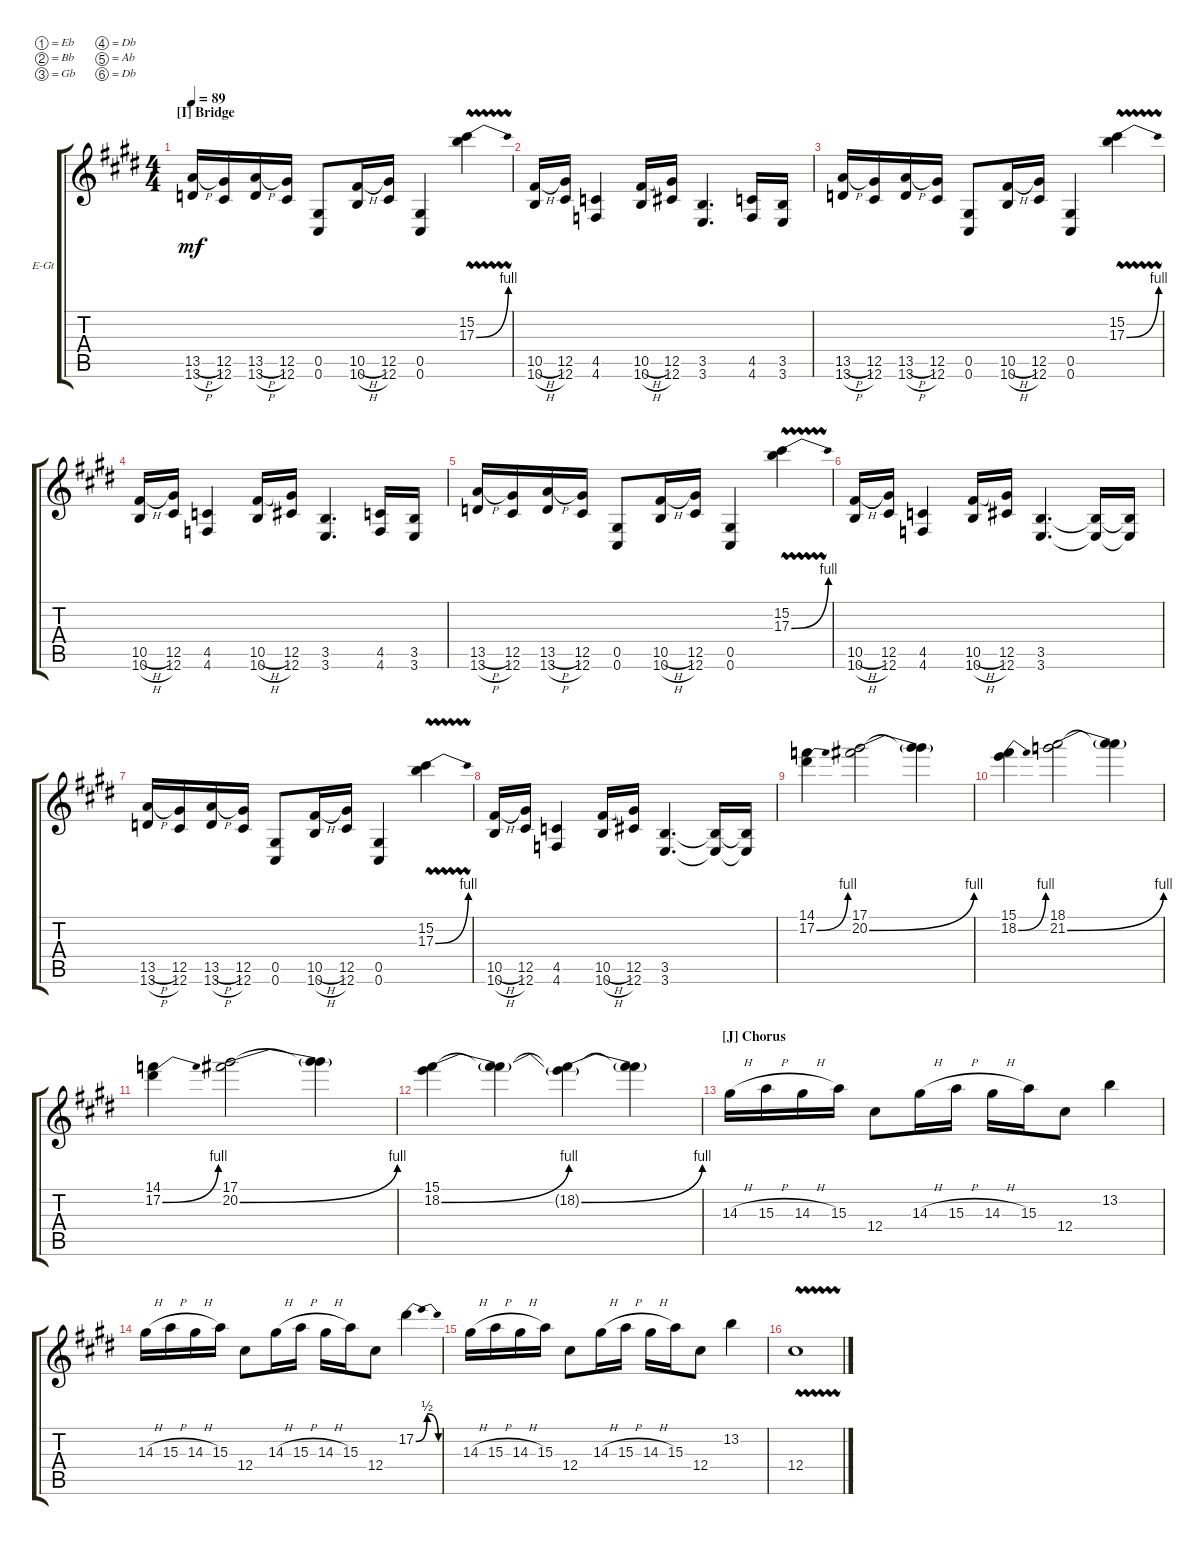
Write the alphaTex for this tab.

\defaultSystemsLayout 4
\bracketExtendMode groupsimilarinstruments
\firstSystemTrackNameOrientation horizontal
\otherSystemsTrackNameOrientation horizontal
\track ("Tremonti" "E-Gt") {instrument overdrivenguitar}
\staff {score tabs}
\tuning (Eb4 Bb3 Gb3 Db3 Ab2 Db2)
\ts (4 4)
\section ("I" "Bridge")
\tempo 89
\clef g2
\ks c#minor
(13.6{h} 13.5{h}).16{dy mf} (12.6 12.5).16 (13.6{h} 13.5{h}).16 (12.6 12.5).16 (0.5 0.6).8 (10.6{h} 10.5{h}).16 (12.6 12.5).16 (0.5 0.6).4 (17.3{be (bend 0 0 15 4) vw} 15.2).4 |
(10.6{h} 10.5{h}).16 (12.6 12.5).16 (4.5 4.6).4 (10.6{h} 10.5{h}).16 (12.5 12.6).16 (3.6 3.5).4{d} (4.5 4.6).16 (3.6 3.5).16 |
(13.6{h} 13.5{h}).16 (12.6 12.5).16 (13.6{h} 13.5{h}).16 (12.6 12.5).16 (0.5 0.6).8 (10.6{h} 10.5{h}).16 (12.6 12.5).16 (0.5 0.6).4 (17.3{be (bend 0 0 15 4) vw} 15.2).4 |
(10.6{h} 10.5{h}).16 (12.6 12.5).16 (4.5 4.6).4 (10.6{h} 10.5{h}).16 (12.5 12.6).16 (3.6 3.5).4{d} (4.5 4.6).16 (3.6 3.5).16 |
(13.6{h} 13.5{h}).16 (12.6 12.5).16 (13.6{h} 13.5{h}).16 (12.6 12.5).16 (0.5 0.6).8 (10.6{h} 10.5{h}).16 (12.6 12.5).16 (0.5 0.6).4 (17.3{be (bend 0 0 15 4) vw} 15.2).4 |
(10.6{h} 10.5{h}).16 (12.6 12.5).16 (4.5 4.6).4 (10.6{h} 10.5{h}).16 (12.5 12.6).16 (3.6 3.5).4{d} (3.5{t} 3.6{t}).16 (3.6{t} 3.5{t}).16 |
(13.6{h} 13.5{h}).16 (12.6 12.5).16 (13.6{h} 13.5{h}).16 (12.6 12.5).16 (0.5 0.6).8 (10.6{h} 10.5{h}).16 (12.6 12.5).16 (0.5 0.6).4 (17.3{be (bend 0 0 15 4) vw} 15.2).4 |
(10.6{h} 10.5{h}).16 (12.6 12.5).16 (4.5 4.6).4 (10.6{h} 10.5{h}).16 (12.5 12.6).16 (3.6 3.5).4{d} (3.5{t} 3.6{t}).16 (3.5{t} 3.6{t}).16 |
(14.1 17.2{be (bend 0 0 15 4)}).4 (17.1 20.2{be (bend 0 0 4.2 4)}).2 (17.1{t} 20.2{t}).4 |
(15.1 18.2{be (bend 0 0 15 4)}).4 (18.1 21.2{be (bend 0 0 4.2 4)}).2 (18.1{t} 21.2{t}).4 |
(14.1 17.2{be (bend 0 0 15 4)}).4 (17.1 20.2{be (bend 0 0 4.2 4)}).2 (17.1{t} 20.2{t}).4 |
(15.1 18.2{be (bend 0 0 0.6 4)}).4 (15.1{t} 18.2{t}).4 (15.1{t} 18.2{be (bend 0 0 15 4) t}).4 (15.1{t} 18.2{t}).4 |
\section ("J" "Chorus")
14.3{h}.16 15.3{h}.16 14.3{h}.16 15.3.16 12.4.8 14.3{h}.16 15.3{h}.16 14.3{h}.16 15.3.16 12.4.8 13.2.4 |
14.3{h}.16 15.3{h}.16 14.3{h}.16 15.3.16 12.4.8 14.3{h}.16 15.3{h}.16 14.3{h}.16 15.3.16 12.4.8 17.2{be (bendrelease 0 0 13.799999999999999 2 27.599999999999998 2 30 0)}.4 |
14.3{h}.16 15.3{h}.16 14.3{h}.16 15.3.16 12.4.8 14.3{h}.16 15.3{h}.16 14.3{h}.16 15.3.16 12.4.8 13.2.4 |
12.4{vw}.1
